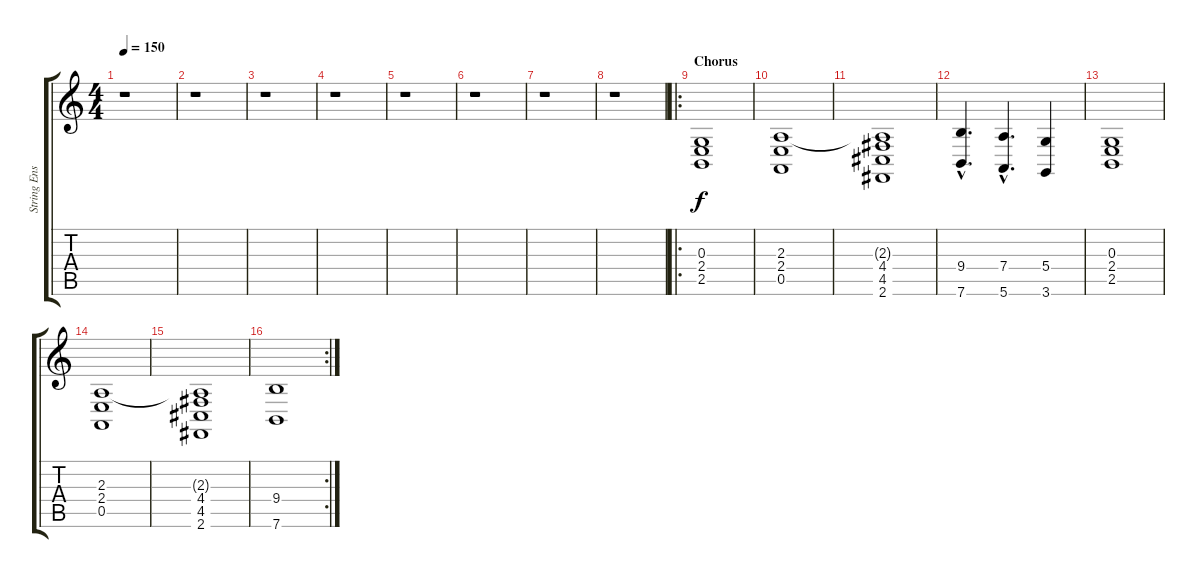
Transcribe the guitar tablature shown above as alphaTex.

\track ("String Ensemble IV" "String Ens") {instrument stringensemble2}
\staff {score tabs}
\tuning (E4 B3 G3 D3 A2 E2) {hide}
\ts (4 4)
\tempo 150
\clef g2
\ks c
r.1{dy f} |
r.1 |
r.1 |
r.1 |
r.1 |
r.1 |
r.1 |
r.1 |
\ro
\section ("" "Chorus")
(0.3 2.4 2.5).1 |
(2.3 2.4 0.5).1 |
(2.3{t} 4.4 4.5 2.6).1 |
(9.4{hac} 7.6{hac}).4{d} (7.4{hac} 5.6{hac}).4{d} (5.4 3.6).4 |
(0.3 2.4 2.5).1 |
(2.3 2.4 0.5).1 |
(2.3{t} 4.4 4.5 2.6).1 |
\rc 2
(9.4 7.6).1
